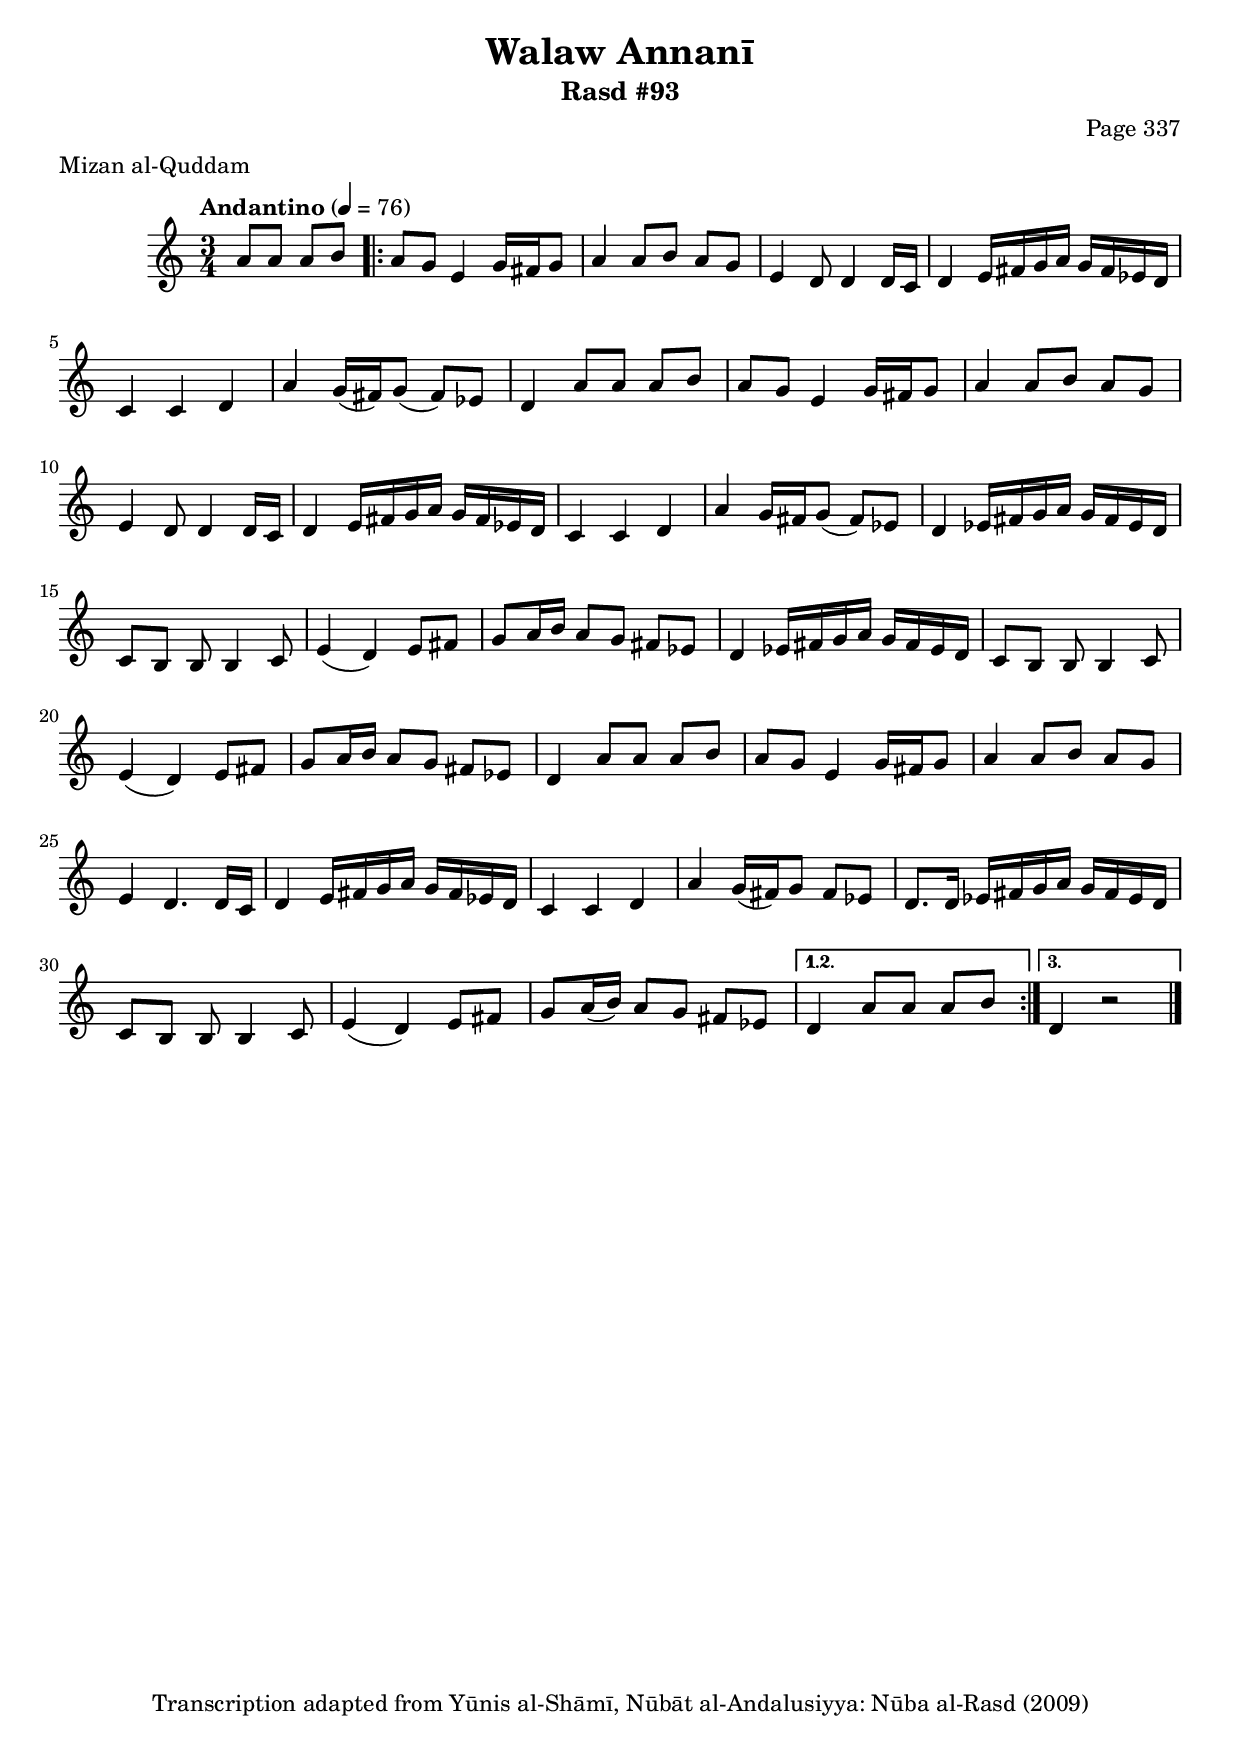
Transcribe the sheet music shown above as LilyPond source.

\version "2.18.2"

\header {
	title = "Walaw Annanī"
	subtitle = "Rasd #93"
	composer = "Page 337"
	meter = "Mizan al-Quddam"
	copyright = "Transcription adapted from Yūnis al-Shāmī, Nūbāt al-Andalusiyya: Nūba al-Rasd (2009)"
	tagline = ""
}

% VARIABLES

db = \bar "!"
dc = \markup { \right-align { \italic { "D.C. al Fine" } } }
ds = \markup { \right-align { \italic { "D.S. al Fine" } } }
dsalcoda = \markup { \right-align { \italic { "D.S. al Coda" } } }
dcalcoda = \markup { \right-align { \italic { "D.C. al Coda" } } }
fine = \markup { \italic { "Fine" } }
incomplete = \markup { \right-align "Incomplete: missing pages in scan. Following number is likely also missing" }
continue = \markup { \center-align "Continue..." }
segno = \markup { \musicglyph #"scripts.segno" }
coda = \markup { \musicglyph #"scripts.coda" }
error = \markup { { "Wrong number of beats in score" } }
repeaterror = \markup { { "Score appears to be missing repeat" } }
accidentalerror = \markup { { "Unclear accidentals" } }

% TRANSCRIPTION

\score {

	\relative d' {
		\clef "treble"
		\key c \major
		\time 3/4
			\set Timing.beamExceptions = #'()
			\set Timing.baseMoment = #(ly:make-moment 1/4)
			\set Timing.beatStructure = #'(1 1 1)
		\tempo "Andantino" 4 = 76

		\partial 2

		a'8 a a b

		\repeat volta 3 {
			a8 g e4 g16 fis g8 |
			a4 a8 b a g |
			e4 d8 d4 d16 c |
			d4 e16 fis g a g fis ees d |
			c4 c d |
			a'4 g16( fis) g8( fis) ees |
			d4 a'8 a a b |
			a g e4 g16 fis g8 |
			a4 a8 b a g |
			e4 d8 d4 d16 c |
			d4 e16 fis g a g fis ees d |
			c4 c d |
			a' g16 fis g8( fis) ees |
			d4 ees16 fis g a g fis ees d |
			c8 b b b4 c8 |
			e4( d) e8 fis |
			g8 a16 b a8 g fis ees |
			d4 ees16 fis g a g fis ees d |
			c8 b b b4 c8 |
			e4( d) e8 fis |
			g a16 b a8 g fis ees |
			d4 a'8 a a b |
			a g e4 g16 fis g8 |
			a4 a8 b a g |
			e4 d4. d16 c |
			d4 e16 fis g a g fis ees d |
			c4 c d |
			a'4 g16( fis) g8 fis ees |
			d8. d16 ees fis g a g fis ees d |
			c8 b b b4 c8 |
			e4( d) e8 fis |
			g a16( b) a8 g fis ees |
		}

		\alternative {
			{
				d4 a'8 a a b |
			}
			{
				d,4 r2 \bar "|."
			}
		}
	}

	\layout {}
	\midi {}
}
